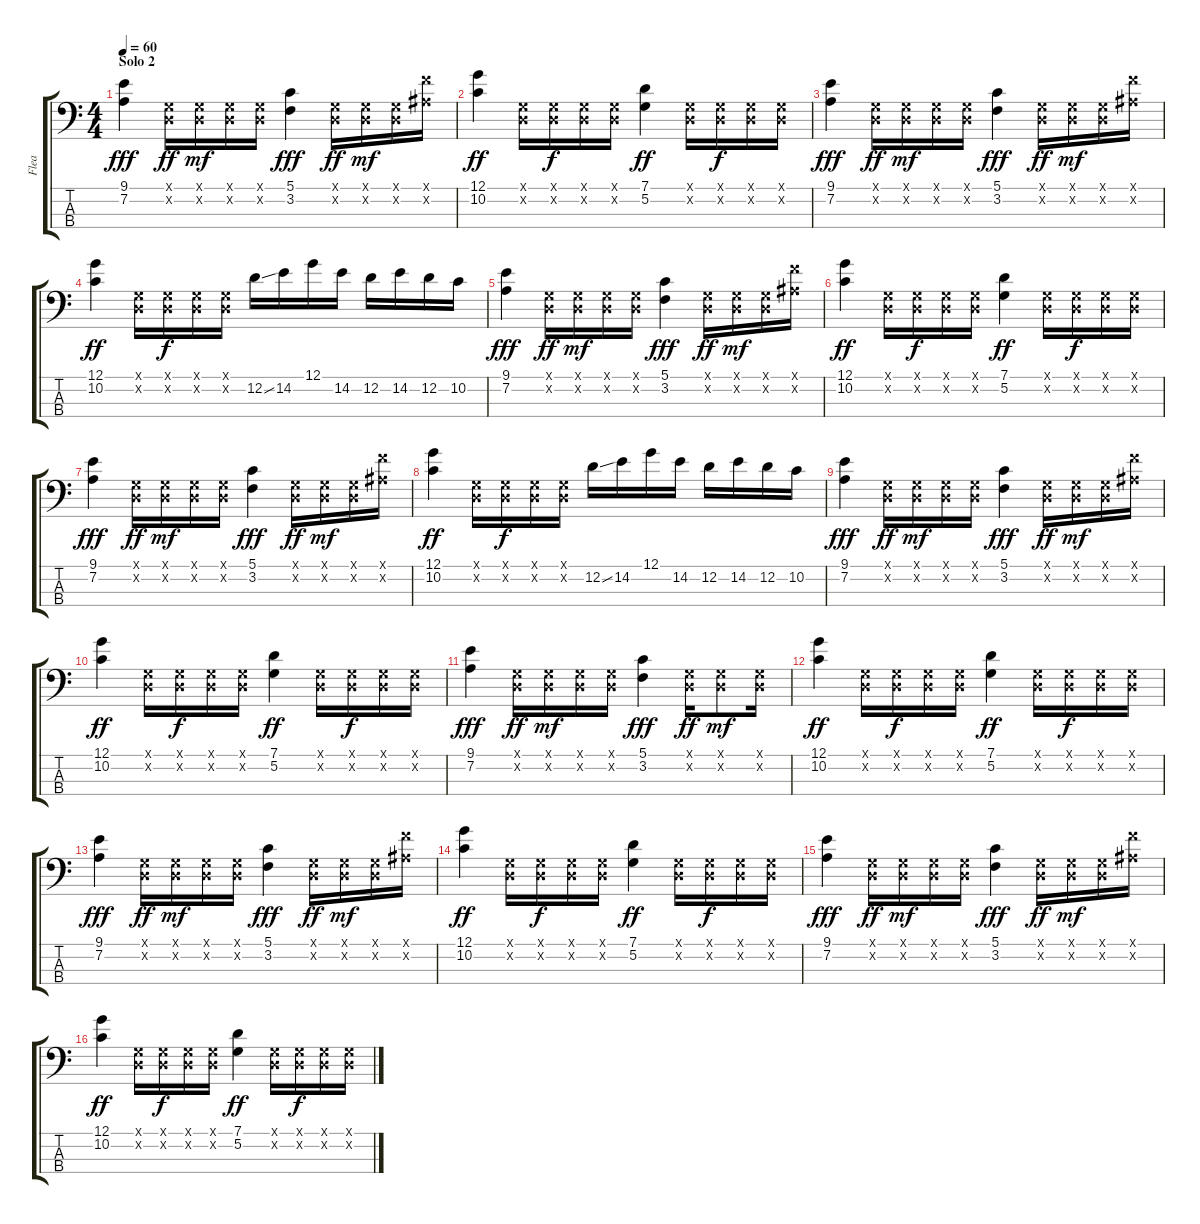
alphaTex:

\track ("Flea" "Flea") {instrument electricbassfinger}
\staff {score tabs}
\tuning (G2 D2 A1 E1) {hide}
\ts (4 4)
\section ("" "Solo 2")
\tempo 60
\clef f4
\ks c
(9.1 7.2).4{dy fff} (0.1{x} 0.2{x}).16{dy ff} (0.1{x} 0.2{x}).16{dy mf} (0.1{x} 0.2{x}).16 (0.1{x} 0.2{x}).16 (5.1 3.2).4{dy fff} (0.1{x} 0.2{x}).16{dy ff} (0.1{x} 0.2{x}).16{dy mf} (0.1{x} 0.2{x}).16 (10.1{x} 8.2{x}).16 |
(12.1 10.2).4{dy ff} (0.1{x} 0.2{x}).16 (0.1{x} 0.2{x}).16{dy f} (0.1{x} 0.2{x}).16 (0.1{x} 0.2{x}).16 (7.1 5.2).4{dy ff} (0.1{x} 0.2{x}).16 (0.1{x} 0.2{x}).16{dy f} (0.1{x} 0.2{x}).16 (0.1{x} 0.2{x}).16 |
(9.1 7.2).4{dy fff} (0.1{x} 0.2{x}).16{dy ff} (0.1{x} 0.2{x}).16{dy mf} (0.1{x} 0.2{x}).16 (0.1{x} 0.2{x}).16 (5.1 3.2).4{dy fff} (0.1{x} 0.2{x}).16{dy ff} (0.1{x} 0.2{x}).16{dy mf} (0.1{x} 0.2{x}).16 (10.1{x} 8.2{x}).16 |
(12.1 10.2).4{dy ff} (0.1{x} 0.2{x}).16 (0.1{x} 0.2{x}).16{dy f} (0.1{x} 0.2{x}).16 (0.1{x} 0.2{x}).16 12.2{ss}.16 14.2.16 12.1.16 14.2.16 12.2.16 14.2.16 12.2.16 10.2.16 |
(9.1 7.2).4{dy fff} (0.1{x} 0.2{x}).16{dy ff} (0.1{x} 0.2{x}).16{dy mf} (0.1{x} 0.2{x}).16 (0.1{x} 0.2{x}).16 (5.1 3.2).4{dy fff} (0.1{x} 0.2{x}).16{dy ff} (0.1{x} 0.2{x}).16{dy mf} (0.1{x} 0.2{x}).16 (10.1{x} 8.2{x}).16 |
(12.1 10.2).4{dy ff} (0.1{x} 0.2{x}).16 (0.1{x} 0.2{x}).16{dy f} (0.1{x} 0.2{x}).16 (0.1{x} 0.2{x}).16 (7.1 5.2).4{dy ff} (0.1{x} 0.2{x}).16 (0.1{x} 0.2{x}).16{dy f} (0.1{x} 0.2{x}).16 (0.1{x} 0.2{x}).16 |
(9.1 7.2).4{dy fff} (0.1{x} 0.2{x}).16{dy ff} (0.1{x} 0.2{x}).16{dy mf} (0.1{x} 0.2{x}).16 (0.1{x} 0.2{x}).16 (5.1 3.2).4{dy fff} (0.1{x} 0.2{x}).16{dy ff} (0.1{x} 0.2{x}).16{dy mf} (0.1{x} 0.2{x}).16 (10.1{x} 8.2{x}).16 |
(12.1 10.2).4{dy ff} (0.1{x} 0.2{x}).16 (0.1{x} 0.2{x}).16{dy f} (0.1{x} 0.2{x}).16 (0.1{x} 0.2{x}).16 12.2{ss}.16 14.2.16 12.1.16 14.2.16 12.2.16 14.2.16 12.2.16 10.2.16 |
(9.1 7.2).4{dy fff} (0.1{x} 0.2{x}).16{dy ff} (0.1{x} 0.2{x}).16{dy mf} (0.1{x} 0.2{x}).16 (0.1{x} 0.2{x}).16 (5.1 3.2).4{dy fff} (0.1{x} 0.2{x}).16{dy ff} (0.1{x} 0.2{x}).16{dy mf} (0.1{x} 0.2{x}).16 (10.1{x} 8.2{x}).16 |
(12.1 10.2).4{dy ff} (0.1{x} 0.2{x}).16 (0.1{x} 0.2{x}).16{dy f} (0.1{x} 0.2{x}).16 (0.1{x} 0.2{x}).16 (7.1 5.2).4{dy ff} (0.1{x} 0.2{x}).16 (0.1{x} 0.2{x}).16{dy f} (0.1{x} 0.2{x}).16 (0.1{x} 0.2{x}).16 |
(9.1 7.2).4{dy fff} (0.1{x} 0.2{x}).16{dy ff} (0.1{x} 0.2{x}).16{dy mf} (0.1{x} 0.2{x}).16 (0.1{x} 0.2{x}).16 (5.1 3.2).4{dy fff} (0.1{x} 0.2{x}).16{dy ff} (0.1{x} 0.2{x}).8{dy mf} (0.1{x} 0.2{x}).16 |
(12.1 10.2).4{dy ff} (0.1{x} 0.2{x}).16 (0.1{x} 0.2{x}).16{dy f} (0.1{x} 0.2{x}).16 (0.1{x} 0.2{x}).16 (7.1 5.2).4{dy ff} (0.1{x} 0.2{x}).16 (0.1{x} 0.2{x}).16{dy f} (0.1{x} 0.2{x}).16 (0.1{x} 0.2{x}).16 |
(9.1 7.2).4{dy fff} (0.1{x} 0.2{x}).16{dy ff} (0.1{x} 0.2{x}).16{dy mf} (0.1{x} 0.2{x}).16 (0.1{x} 0.2{x}).16 (5.1 3.2).4{dy fff} (0.1{x} 0.2{x}).16{dy ff} (0.1{x} 0.2{x}).16{dy mf} (0.1{x} 0.2{x}).16 (10.1{x} 8.2{x}).16 |
(12.1 10.2).4{dy ff} (0.1{x} 0.2{x}).16 (0.1{x} 0.2{x}).16{dy f} (0.1{x} 0.2{x}).16 (0.1{x} 0.2{x}).16 (7.1 5.2).4{dy ff} (0.1{x} 0.2{x}).16 (0.1{x} 0.2{x}).16{dy f} (0.1{x} 0.2{x}).16 (0.1{x} 0.2{x}).16 |
(9.1 7.2).4{dy fff} (0.1{x} 0.2{x}).16{dy ff} (0.1{x} 0.2{x}).16{dy mf} (0.1{x} 0.2{x}).16 (0.1{x} 0.2{x}).16 (5.1 3.2).4{dy fff} (0.1{x} 0.2{x}).16{dy ff} (0.1{x} 0.2{x}).16{dy mf} (0.1{x} 0.2{x}).16 (10.1{x} 8.2{x}).16 |
(12.1 10.2).4{dy ff} (0.1{x} 0.2{x}).16 (0.1{x} 0.2{x}).16{dy f} (0.1{x} 0.2{x}).16 (0.1{x} 0.2{x}).16 (7.1 5.2).4{dy ff} (0.1{x} 0.2{x}).16 (0.1{x} 0.2{x}).16{dy f} (0.1{x} 0.2{x}).16 (0.1{x} 0.2{x}).16
